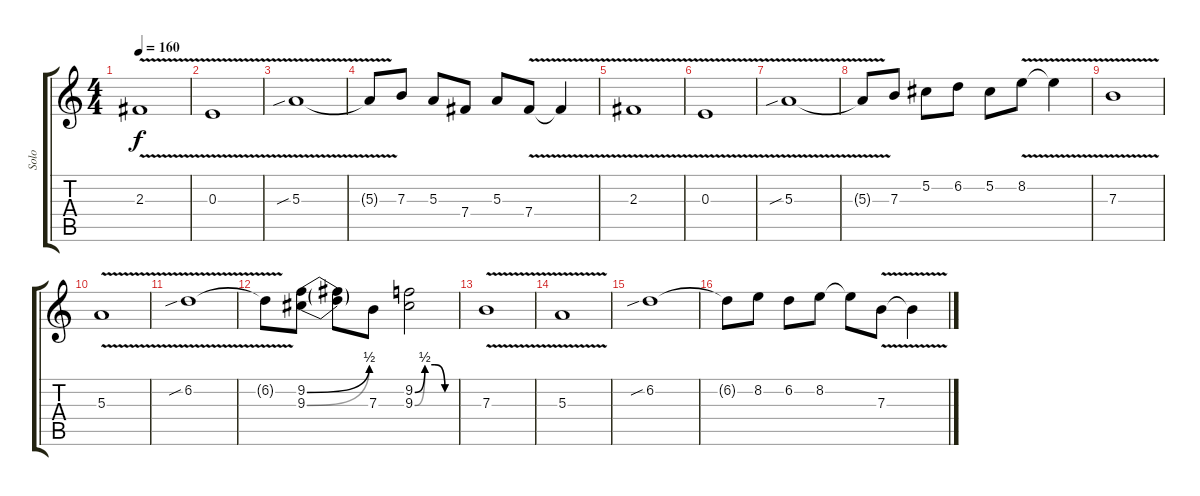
\track ("Solo" "Solo") {instrument distortionguitar}
\staff {score tabs}
\tuning (Db4 Ab3 E3 B2 Gb2 Db2) {hide}
\ts (4 4)
\tempo 160
\clef g2
\ks c
2.3{v}.1{dy f instrument distortionguitar} |
0.3{v}.1 |
5.3{v sib}.1 |
5.3{t}.8 7.3.8 5.3.8 7.4.8 5.3.8 7.4{v}.8 7.4{t}.4 |
2.3{v}.1 |
0.3{v}.1 |
5.3{v sib}.1 |
5.3{t}.8 7.3.8 5.2.8 6.2.8 5.2.8 8.2{v}.8 8.2{t}.4 |
7.3{v}.1 |
5.3{v}.1 |
6.2{v sib}.1 |
6.2{t}.8 (9.2{be (bend 0 0 60 2)} 9.3{be (bend 0 0 60 2)}).8 (9.2{t} 9.3{t}).8 7.3.8 (9.2{be (custom 0 0 15 2 30 2 45 0 60 0)} 9.3{be (custom 0 0 15 2 30 2 45 0 60 0)}).2 |
7.3{v}.1 |
5.3{v}.1 |
6.2{sib}.1 |
6.2{t}.8 8.2.8 6.2.8 8.2.8 8.2{t}.8 7.3{v}.8 7.3{t}.4
